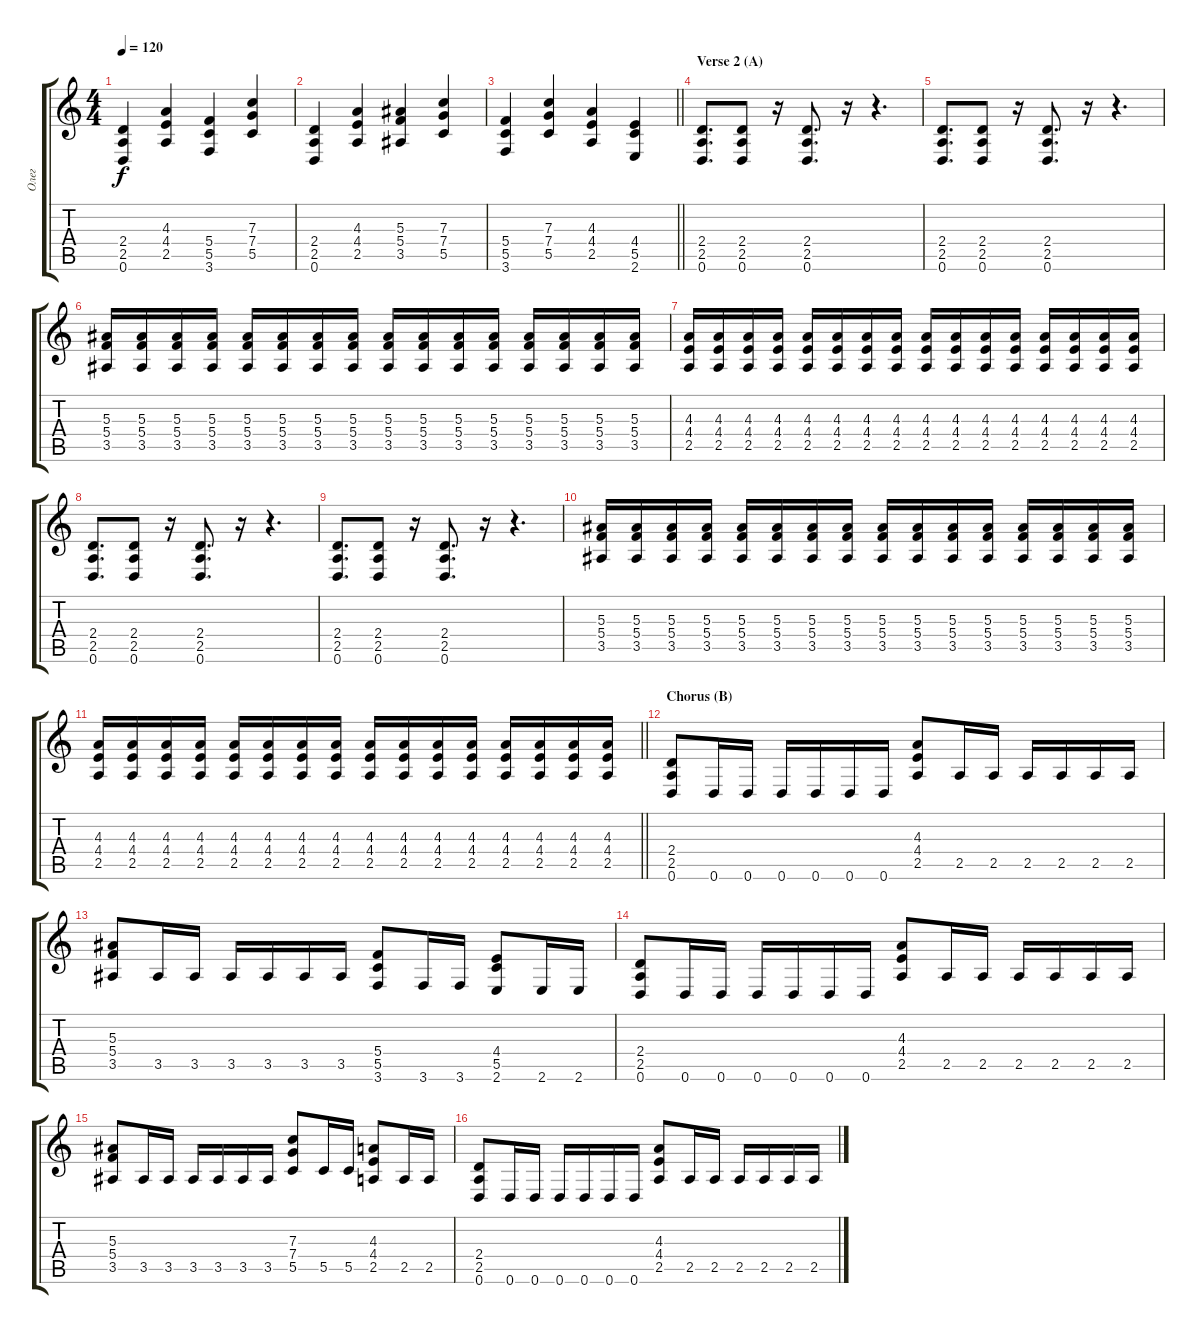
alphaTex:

\track ("Олег" "Олег") {instrument distortionguitar}
\staff {score tabs}
\tuning (D4 A3 F3 C3 G2 D2) {hide}
\ts (4 4)
\tempo 120
\clef g2
\ks c
(2.4 2.5 0.6).4{dy f} (4.3 4.4 2.5).4 (5.4 5.5 3.6).4 (7.3 7.4 5.5).4 |
(2.4 2.5 0.6).4 (4.3 4.4 2.5).4 (5.3 5.4 3.5).4 (7.3 7.4 5.5).4 |
\barLineRight lightlight
(5.4 5.5 3.6).4 (7.3 7.4 5.5).4 (4.3 4.4 2.5).4 (4.4 5.5 2.6).4 |
\section ("" "Verse 2 (A)")
(2.4 2.5 0.6).8{d} (2.4 2.5 0.6).8 r.16 (2.4 2.5 0.6).8{d} r.16 r.4{d} |
(2.4 2.5 0.6).8{d} (2.4 2.5 0.6).8 r.16 (2.4 2.5 0.6).8{d} r.16 r.4{d} |
(5.3 5.4 3.5).16 (5.3 5.4 3.5).16 (5.3 5.4 3.5).16 (5.3 5.4 3.5).16 (5.3 5.4 3.5).16 (5.3 5.4 3.5).16 (5.3 5.4 3.5).16 (5.3 5.4 3.5).16 (5.3 5.4 3.5).16 (5.3 5.4 3.5).16 (5.3 5.4 3.5).16 (5.3 5.4 3.5).16 (5.3 5.4 3.5).16 (5.3 5.4 3.5).16 (5.3 5.4 3.5).16 (5.3 5.4 3.5).16 |
(4.3 4.4 2.5).16 (4.3 4.4 2.5).16 (4.3 4.4 2.5).16 (4.3 4.4 2.5).16 (4.3 4.4 2.5).16 (4.3 4.4 2.5).16 (4.3 4.4 2.5).16 (4.3 4.4 2.5).16 (4.3 4.4 2.5).16 (4.3 4.4 2.5).16 (4.3 4.4 2.5).16 (4.3 4.4 2.5).16 (4.3 4.4 2.5).16 (4.3 4.4 2.5).16 (4.3 4.4 2.5).16 (4.3 4.4 2.5).16 |
(2.4 2.5 0.6).8{d} (2.4 2.5 0.6).8 r.16 (2.4 2.5 0.6).8{d} r.16 r.4{d} |
(2.4 2.5 0.6).8{d} (2.4 2.5 0.6).8 r.16 (2.4 2.5 0.6).8{d} r.16 r.4{d} |
(5.3 5.4 3.5).16 (5.3 5.4 3.5).16 (5.3 5.4 3.5).16 (5.3 5.4 3.5).16 (5.3 5.4 3.5).16 (5.3 5.4 3.5).16 (5.3 5.4 3.5).16 (5.3 5.4 3.5).16 (5.3 5.4 3.5).16 (5.3 5.4 3.5).16 (5.3 5.4 3.5).16 (5.3 5.4 3.5).16 (5.3 5.4 3.5).16 (5.3 5.4 3.5).16 (5.3 5.4 3.5).16 (5.3 5.4 3.5).16 |
\barLineRight lightlight
(4.3 4.4 2.5).16 (4.3 4.4 2.5).16 (4.3 4.4 2.5).16 (4.3 4.4 2.5).16 (4.3 4.4 2.5).16 (4.3 4.4 2.5).16 (4.3 4.4 2.5).16 (4.3 4.4 2.5).16 (4.3 4.4 2.5).16 (4.3 4.4 2.5).16 (4.3 4.4 2.5).16 (4.3 4.4 2.5).16 (4.3 4.4 2.5).16 (4.3 4.4 2.5).16 (4.3 4.4 2.5).16 (4.3 4.4 2.5).16 |
\section ("" "Chorus (B)")
(2.4 2.5 0.6).8 0.6.16 0.6.16 0.6.16 0.6.16 0.6.16 0.6.16 (4.3 4.4 2.5).8 2.5.16 2.5.16 2.5.16 2.5.16 2.5.16 2.5.16 |
(5.3 5.4 3.5).8 3.5.16 3.5.16 3.5.16 3.5.16 3.5.16 3.5.16 (5.4 5.5 3.6).8 3.6.16 3.6.16 (4.4 5.5 2.6).8 2.6.16 2.6.16 |
(2.4 2.5 0.6).8 0.6.16 0.6.16 0.6.16 0.6.16 0.6.16 0.6.16 (4.3 4.4 2.5).8 2.5.16 2.5.16 2.5.16 2.5.16 2.5.16 2.5.16 |
(5.3 5.4 3.5).8 3.5.16 3.5.16 3.5.16 3.5.16 3.5.16 3.5.16 (7.3 7.4 5.5).8 5.5.16 5.5.16 (4.3 4.4 2.5).8 2.5.16 2.5.16 |
(2.4 2.5 0.6).8 0.6.16 0.6.16 0.6.16 0.6.16 0.6.16 0.6.16 (4.3 4.4 2.5).8 2.5.16 2.5.16 2.5.16 2.5.16 2.5.16 2.5.16
